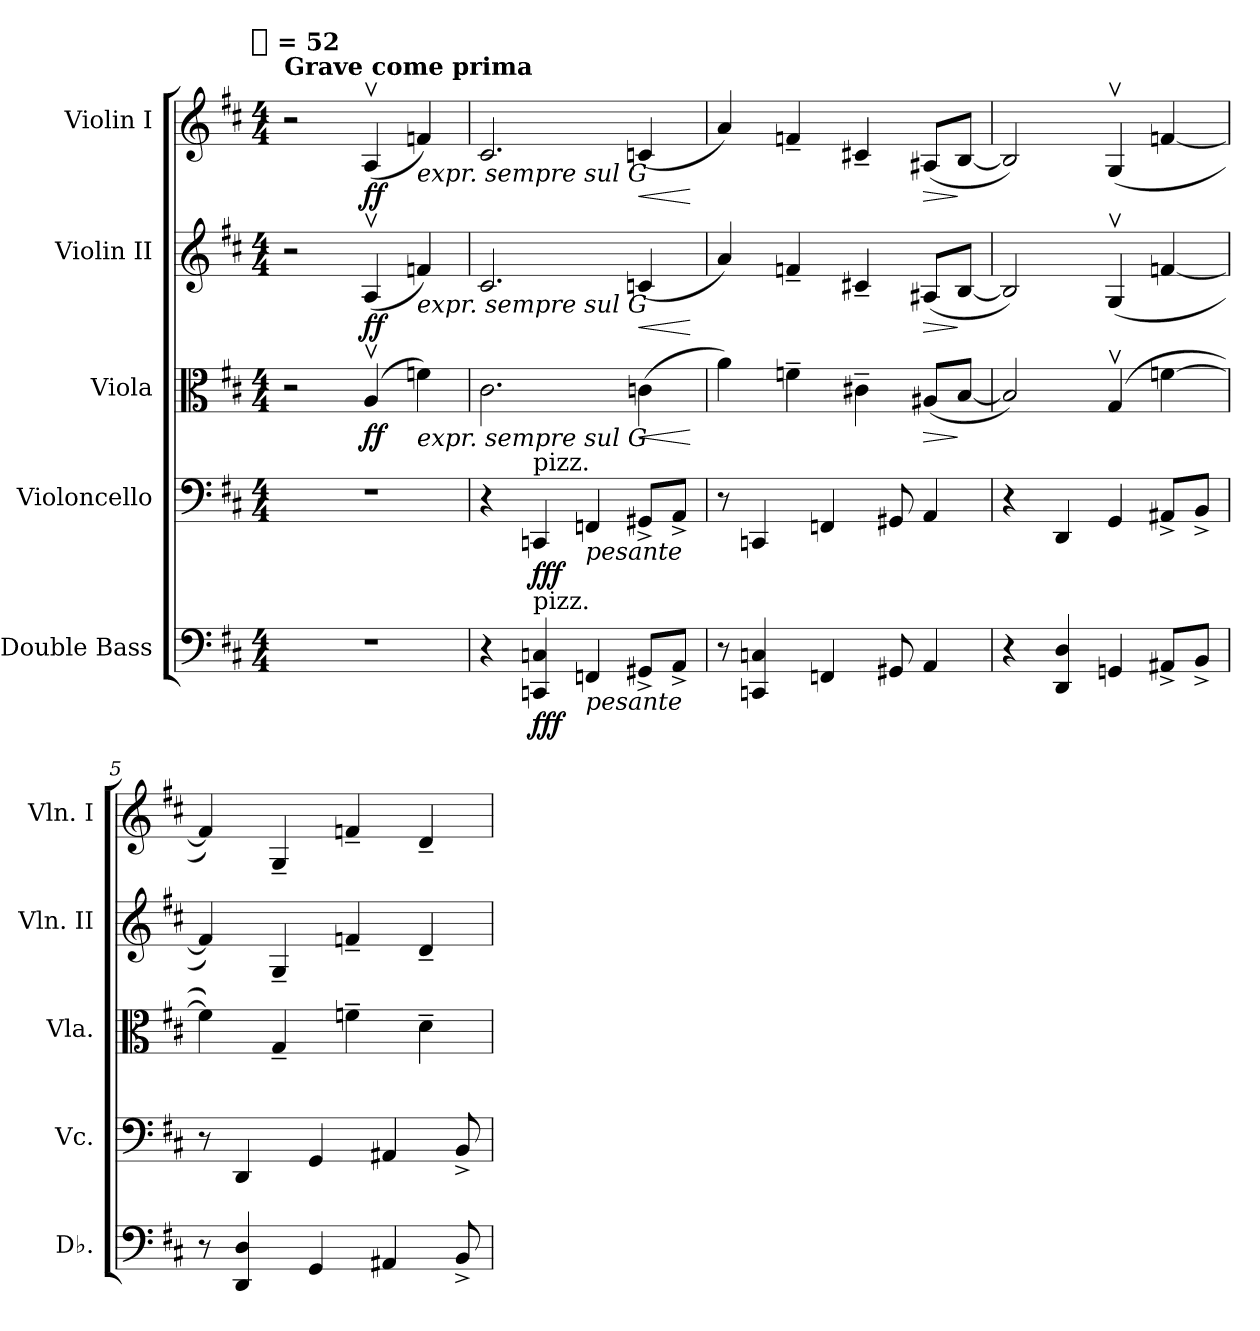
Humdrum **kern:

**kern	**dynam	**kern	**dynam	**kern	**dynam	**kern	**dynam	**kern	**dynam
*part5	*part5	*part4	*part4	*part3	*part3	*part2	*part2	*part1	*part1
*staff5	*staff5	*staff4	*staff4	*staff3	*staff3	*staff2	*staff2	*staff1	*staff1
*I"Double Bass	*	*I"Violoncello	*	*I"Viola	*	*I"Violin II	*	*I"Violin I	*
*I'Db.	*	*I'Vc.	*	*I'Vla.	*	*I'Vln. II	*	*I'Vln. I	*
*clefF4	*	*clefF4	*	*clefC3	*	*clefG2	*	*clefG2	*
*k[f#c#]	*	*k[f#c#]	*	*k[f#c#]	*	*k[f#c#]	*	*k[f#c#]	*
*D:	*	*D:	*	*D:	*	*D:	*	*D:	*
!!LO:TX:omd:t=[quarter] = 52
*M4/4	*	*M4/4	*	*M4/4	*	*M4/4	*	*M4/4	*
*MM52	*	*MM52	*	*MM52	*	*MM52	*	*MM50	*
=1	=1	=1	=1	=1	=1	=1	=1	=1	=1
!	!	!	!	!	!	!	!	!LO:TX:a:B:t=Grave come prima	!
1r	.	1r	.	2r	.	2r	.	2r	.
.	.	.	.	(4Av	ff	(4Av	ff	(4Av	ff
!	!	!	!	!	!	!	!	!LO:TX:b:i:t=expr. sempre sul G	!
!	!	!	!	!	!	!LO:TX:b:i:t=expr. sempre sul G	!	!	!
!	!	!	!	!LO:TX:b:i:t=expr. sempre sul G	!	!	!	!	!
.	.	.	.	4fn)	.	4fn)	.	4fn)	.
=2	=2	=2	=2	=2	=2	=2	=2	=2	=2
4r	.	4r	.	2.c#	.	2.c#	.	2.c#	.
!	!	!LO:TX:a:t=pizz.	!	!	!	!	!	!	!
!LO:TX:a:t=pizz.	!	!	!	!	!	!	!	!	!
4CCn 4Cn	fff	4CCn	fff	.	.	.	.	.	.
!	!	!LO:TX:b:i:t=pesante	!	!	!	!	!	!	!
!LO:TX:b:i:t=pesante	!	!	!	!	!	!	!	!	!
4FFn	.	4FFn	.	.	.	.	.	.	.
!	!	!	!	!	!LO:HP:b	!	!LO:HP:b	!	!LO:HP:b
8GG#X^L	.	8GG#X^L	.	(4cn	<	(4cn	<	(4cn	<
8AA^J	.	8AA^J	.	.	.	.	.	.	.
.	.	.	.	.	[	.	[	.	[
=3	=3	=3	=3	=3	=3	=3	=3	=3	=3
8r	.	8r	.	4a)	.	4a)	.	4a)	.
4CCn 4Cn	.	4CCn	.	.	.	.	.	.	.
.	.	.	.	4fn~	.	4fn~	.	4fn~	.
4FFn	.	4FFn	.	.	.	.	.	.	.
.	.	.	.	4c#X~	.	4c#X~	.	4c#X~	.
8GG#X	.	8GG#X	.	.	.	.	.	.	.
!	!	!	!	!	!LO:HP:b	!	!LO:HP:b	!	!LO:HP:b
4AA	.	4AA	.	(8A#XL	>	(8A#XL	>	(8A#XL	>
.	.	.	.	[8BJ	]	[8BJ	]	[8BJ	]
=4	=4	=4	=4	=4	=4	=4	=4	=4	=4
4r	.	4r	.	2B])	.	2B])	.	2B])	.
4DD 4D	.	4DD	.	.	.	.	.	.	.
4GGn	.	4GG	.	(4Gv	.	(4Gv	.	(4Gv	.
8AA#X^L	.	8AA#X^L	.	[4fn	.	[4fn	.	[4fn	.
8BB^J	.	8BB^J	.	.	.	.	.	.	.
=5	=5	=5	=5	=5	=5	=5	=5	=5	=5
8r	.	8r	.	4f])	.	4f])	.	4f])	.
4DD 4D	.	4DD	.	.	.	.	.	.	.
.	.	.	.	4G~	.	4G~	.	4G~	.
4GG	.	4GG	.	.	.	.	.	.	.
.	.	.	.	4fn~	.	4fn~	.	4fn~	.
4AA#X	.	4AA#X	.	.	.	.	.	.	.
.	.	.	.	4d~	.	4d~	.	4d~	.
8BB^	.	8BB^	.	.	.	.	.	.	.
=	=	=	=	=	=	=	=	=	=
*-	*-	*-	*-	*-	*-	*-	*-	*-	*-
